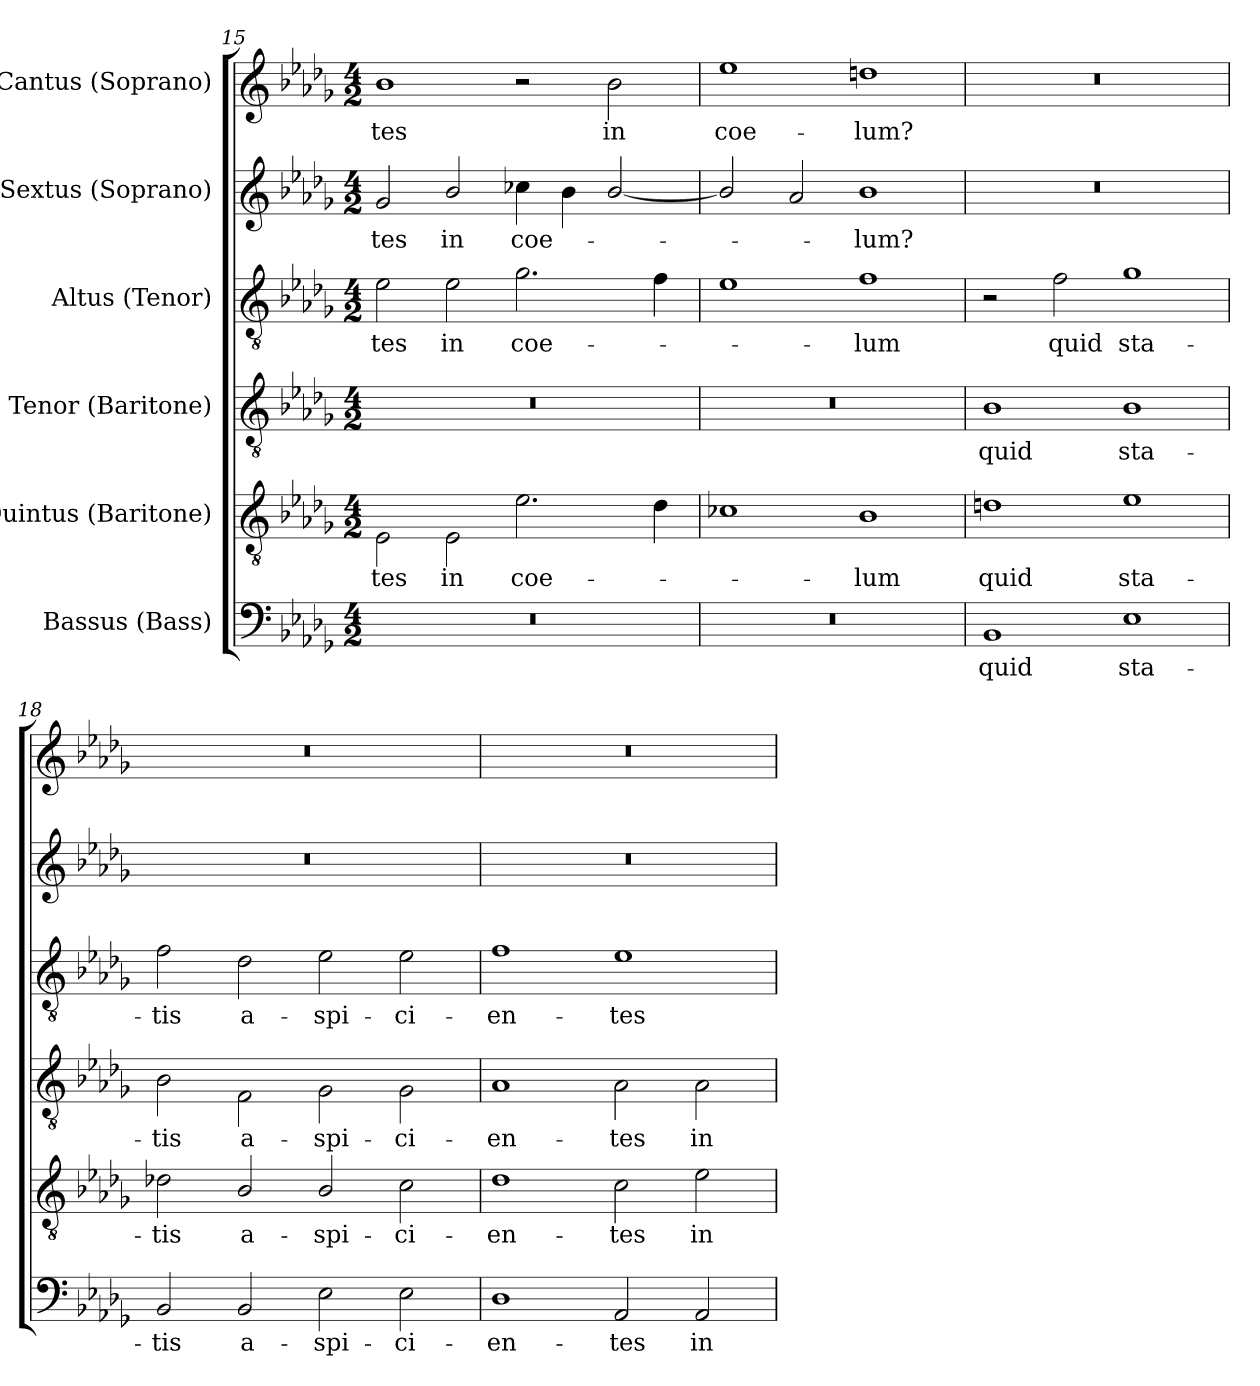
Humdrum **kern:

**kern	**text	**kern	**text	**kern	**text	**kern	**text	**kern	**text	**kern	**text
*part6	*part6	*part5	*part5	*part4	*part4	*part3	*part3	*part2	*part2	*part1	*part1
*staff6	*staff6	*staff5	*staff5	*staff4	*staff4	*staff3	*staff3	*staff2	*staff2	*staff1	*staff1
*I"Bassus (Bass)	*	*I"Quintus (Baritone)	*	*I"Tenor (Baritone)	*	*I"Altus (Tenor)	*	*I"Sextus (Soprano)	*	*I"Cantus (Soprano)	*
*clefF4	*	*clefGv2	*	*clefGv2	*	*clefGv2	*	*clefG2	*	*clefG2	*
*	*	*ITrd7c12	*	*ITrd7c12	*	*ITrd7c12	*	*	*	*	*
*k[b-e-a-d-g-]	*	*k[b-e-a-d-g-]	*	*k[b-e-a-d-g-]	*	*k[b-e-a-d-g-]	*	*k[b-e-a-d-g-]	*	*k[b-e-a-d-g-]	*
*D-:	*	*D-:	*	*D-:	*	*D-:	*	*D-:	*	*D-:	*
*M4/2	*	*M4/2	*	*M4/2	*	*M4/2	*	*M4/2	*	*M4/2	*
=15	=15	=15	=15	=15	=15	=15	=15	=15	=15	=15	=15
!LO:N:vis=1	!	!	!	!	!	!	!	!	!	!	!
!	!	!	!LO:LY:b:color=#000000	!LO:N:vis=1	!	!	!	!	!	!	!
!	!	!	!	!	!	!	!LO:LY:b:color=#000000	!	!	!	!
!	!	!	!	!	!	!	!	!	!LO:LY:b:color=#000000	!	!
!	!	!	!	!	!	!	!	!	!	!	!LO:LY:b:color=#000000
0r	.	2EE-i\	-tes	0r	.	2E-i\	-tes	2g-i/	-tes	1b-i	-tes
!	!	!	!LO:LY:b:color=#000000	!	!	!	!	!	!	!	!
!	!	!	!	!	!	!	!LO:LY:b:color=#000000	!	!	!	!
!	!	!	!	!	!	!	!	!	!LO:LY:b:color=#000000	!	!
.	.	2EE-i\	in	.	.	2E-i\	in	2b-i/	in	.	.
!	!	!	!LO:LY:b:color=#000000	!	!	!	!	!	!	!	!
!	!	!	!	!	!	!	!LO:LY:b:color=#000000	!	!	!	!
!	!	!	!	!	!	!	!	!	!LO:LY:b:color=#000000	!	!
.	.	2.E-i\	coe-	.	.	2.G-i\	coe-	4cc-Xi\	coe-	2r	.
.	.	.	.	.	.	.	.	4b-i\	.	.	.
!	!	!	!	!	!	!	!	!	!	!	!LO:LY:b:color=#000000
.	.	.	.	.	.	.	.	[2b-i/	.	2b-i\	in
.	.	4D-i\	.	.	.	4Fi\	.	.	.	.	.
=16	=16	=16	=16	=16	=16	=16	=16	=16	=16	=16	=16
!LO:N:vis=1	!	!	!	!LO:N:vis=1	!	!	!	!	!	!	!
!	!	!	!	!	!	!	!	!	!	!	!LO:LY:b:color=#000000
0r	.	1C-Xi	.	0r	.	1E-i	.	2b-i/]	.	1ee-i	coe-
.	.	.	.	.	.	.	.	2a-i/	.	.	.
!	!	!	!LO:LY:b:color=#000000	!	!	!	!	!	!	!	!
!	!	!	!	!	!	!	!LO:LY:b:color=#000000	!	!	!	!
!	!	!	!	!	!	!	!	!	!LO:LY:b:color=#000000	!	!
!	!	!	!	!	!	!	!	!	!	!	!LO:LY:b:color=#000000
.	.	1BB-i	-lum	.	.	1Fi	-lum	1b-i	-lum?	1ddni	-lum?
=17	=17	=17	=17	=17	=17	=17	=17	=17	=17	=17	=17
!	!LO:LY:b:color=#000000	!	!	!	!	!	!	!	!	!	!
!	!	!	!LO:LY:b:color=#000000	!	!	!	!	!	!	!	!
!	!	!	!	!	!LO:LY:b:color=#000000	!	!	!LO:N:vis=1	!	!LO:N:vis=1	!
1BB-i	quid	1Dni	quid	1BB-i	quid	2r	.	0r	.	0r	.
!	!	!	!	!	!	!	!LO:LY:b:color=#000000	!	!	!	!
.	.	.	.	.	.	2Fi\	quid	.	.	.	.
!	!LO:LY:b:color=#000000	!	!	!	!	!	!	!	!	!	!
!	!	!	!LO:LY:b:color=#000000	!	!	!	!	!	!	!	!
!	!	!	!	!	!LO:LY:b:color=#000000	!	!	!	!	!	!
!	!	!	!	!	!	!	!LO:LY:b:color=#000000	!	!	!	!
1E-i	sta-	1E-i	sta-	1BB-i	sta-	1G-i	sta-	.	.	.	.
=18	=18	=18	=18	=18	=18	=18	=18	=18	=18	=18	=18
!	!LO:LY:b:color=#000000	!	!	!	!	!	!	!	!	!	!
!	!	!	!LO:LY:b:color=#000000	!	!	!	!	!	!	!	!
!	!	!	!	!	!LO:LY:b:color=#000000	!	!	!	!	!	!
!	!	!	!	!	!	!	!LO:LY:b:color=#000000	!LO:N:vis=1	!	!LO:N:vis=1	!
2BB-i/	-tis	2D-Xi\	-tis	2BB-i\	-tis	2Fi\	-tis	0r	.	0r	.
!	!LO:LY:b:color=#000000	!	!	!	!	!	!	!	!	!	!
!	!	!	!LO:LY:b:color=#000000	!	!	!	!	!	!	!	!
!	!	!	!	!	!LO:LY:b:color=#000000	!	!	!	!	!	!
!	!	!	!	!	!	!	!LO:LY:b:color=#000000	!	!	!	!
2BB-i/	a-	2BB-i/	a-	2FFi\	a-	2D-i\	a-	.	.	.	.
!	!LO:LY:b:color=#000000	!	!	!	!	!	!	!	!	!	!
!	!	!	!LO:LY:b:color=#000000	!	!	!	!	!	!	!	!
!	!	!	!	!	!LO:LY:b:color=#000000	!	!	!	!	!	!
!	!	!	!	!	!	!	!LO:LY:b:color=#000000	!	!	!	!
2E-i\	-spi-	2BB-i/	-spi-	2GG-i\	-spi-	2E-i\	-spi-	.	.	.	.
!	!LO:LY:b:color=#000000	!	!	!	!	!	!	!	!	!	!
!	!	!	!LO:LY:b:color=#000000	!	!	!	!	!	!	!	!
!	!	!	!	!	!LO:LY:b:color=#000000	!	!	!	!	!	!
!	!	!	!	!	!	!	!LO:LY:b:color=#000000	!	!	!	!
2E-i\	-ci-	2Ci\	-ci-	2GG-i\	-ci-	2E-i\	-ci-	.	.	.	.
=19	=19	=19	=19	=19	=19	=19	=19	=19	=19	=19	=19
!	!LO:LY:b:color=#000000	!	!	!	!	!	!	!	!	!	!
!	!	!	!LO:LY:b:color=#000000	!	!	!	!	!	!	!	!
!	!	!	!	!	!LO:LY:b:color=#000000	!	!	!	!	!	!
!	!	!	!	!	!	!	!LO:LY:b:color=#000000	!LO:N:vis=1	!	!LO:N:vis=1	!
1D-i	-en-	1D-i	-en-	1AA-i	-en-	1Fi	-en-	0r	.	0r	.
!	!LO:LY:b:color=#000000	!	!	!	!	!	!	!	!	!	!
!	!	!	!LO:LY:b:color=#000000	!	!	!	!	!	!	!	!
!	!	!	!	!	!LO:LY:b:color=#000000	!	!	!	!	!	!
!	!	!	!	!	!	!	!LO:LY:b:color=#000000	!	!	!	!
2AA-i/	-tes	2Ci\	-tes	2AA-i\	-tes	1E-i	-tes	.	.	.	.
!	!LO:LY:b:color=#000000	!	!	!	!	!	!	!	!	!	!
!	!	!	!LO:LY:b:color=#000000	!	!	!	!	!	!	!	!
!	!	!	!	!	!LO:LY:b:color=#000000	!	!	!	!	!	!
2AA-i/	in	2E-i\	in	2AA-i\	in	.	.	.	.	.	.
=	=	=	=	=	=	=	=	=	=	=	=
*-	*-	*-	*-	*-	*-	*-	*-	*-	*-	*-	*-
